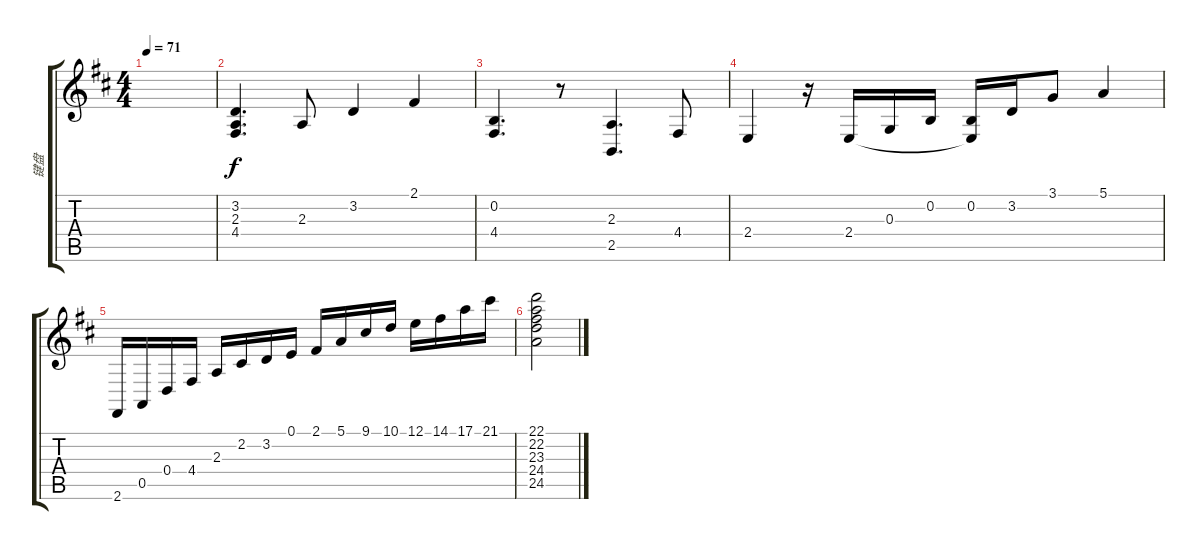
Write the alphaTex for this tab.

\track ("键盘" "键盘") {instrument fx4atmosphere}
\staff {score tabs}
\tuning (E4 B3 G3 D3 A2 E2) {hide}
\ts (4 4)
\tempo 71
\clef g2
\ks d
|
(3.2 2.3 4.4).4{d} 2.3.8 3.2.4 2.1.4 |
(0.2 4.4).4{d} r.8 (2.3 2.5).4{d} 4.4.8 |
2.4.4 r.16 2.4.16 0.3.16 0.2.16 (0.2 2.4{t}).16 3.2.16 3.1.8 5.1.4 |
2.6.16 0.5.16 0.4.16 4.4.16 2.3.16 2.2.16 3.2.16 0.1.16 2.1.16 5.1.16 9.1.16 10.1.16 12.1.16 14.1.16 17.1.16 21.1.16 |
(22.1 22.2 23.3 24.4 24.5).2
